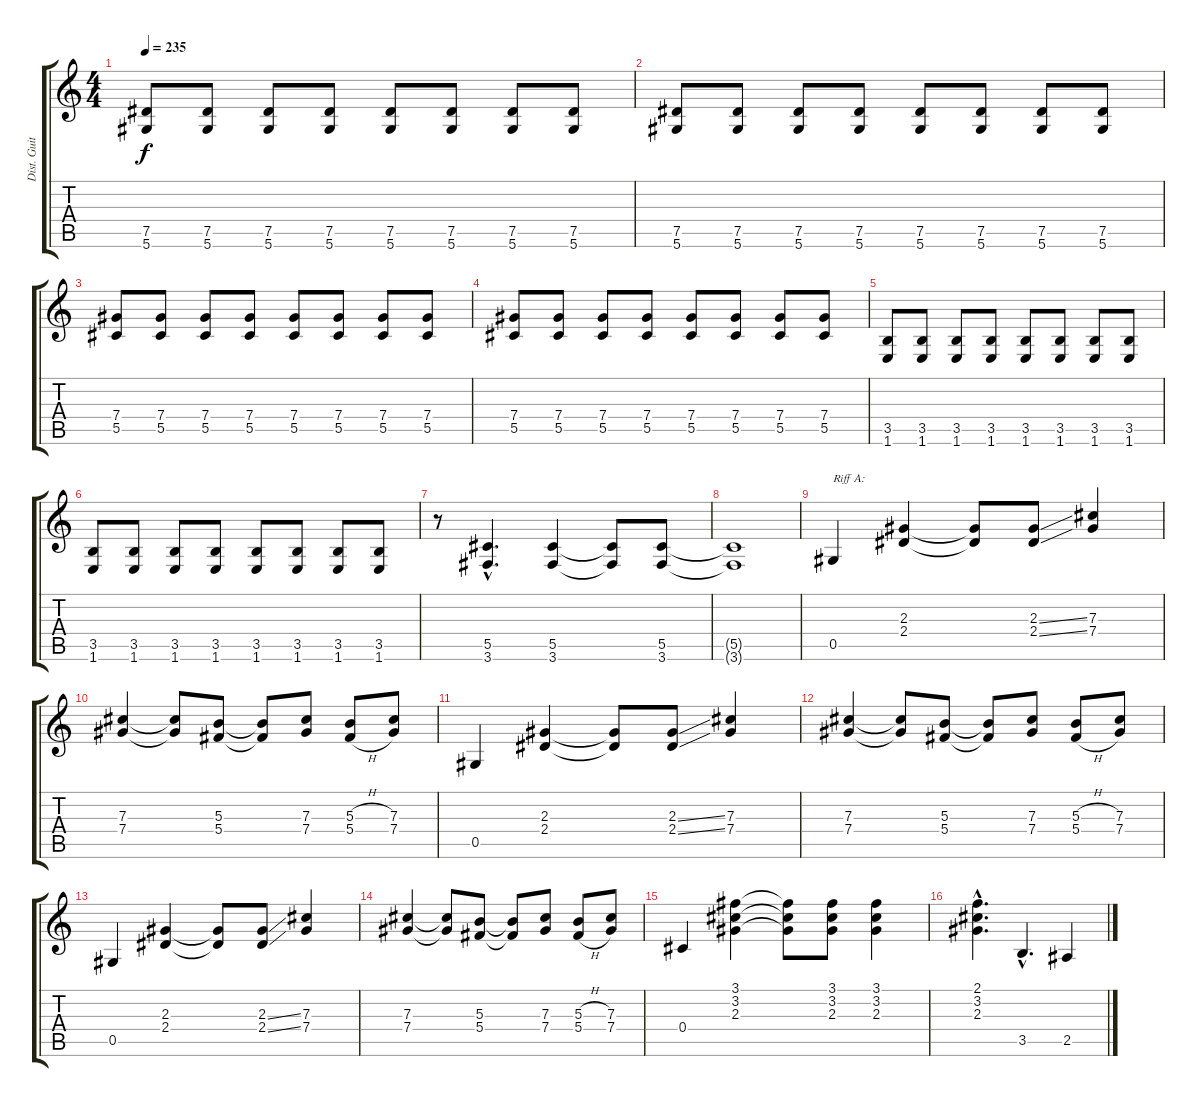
\track ("Dist. Guitar 1" "Dist. Guit") {instrument overdrivenguitar}
\staff {score tabs}
\tuning (Eb4 Bb3 Gb3 Db3 Ab2 Eb2) {hide}
\ts (4 4)
\tempo 235
\clef g2
\ks c
(7.5 5.6).8{dy f} (7.5 5.6).8 (7.5 5.6).8 (7.5 5.6).8 (7.5 5.6).8 (7.5 5.6).8 (7.5 5.6).8 (7.5 5.6).8 |
(7.5 5.6).8 (7.5 5.6).8 (7.5 5.6).8 (7.5 5.6).8 (7.5 5.6).8 (7.5 5.6).8 (7.5 5.6).8 (7.5 5.6).8 |
(7.4 5.5).8 (7.4 5.5).8 (7.4 5.5).8 (7.4 5.5).8 (7.4 5.5).8 (7.4 5.5).8 (7.4 5.5).8 (7.4 5.5).8 |
(7.4 5.5).8 (7.4 5.5).8 (7.4 5.5).8 (7.4 5.5).8 (7.4 5.5).8 (7.4 5.5).8 (7.4 5.5).8 (7.4 5.5).8 |
(3.5 1.6).8 (3.5 1.6).8 (3.5 1.6).8 (3.5 1.6).8 (3.5 1.6).8 (3.5 1.6).8 (3.5 1.6).8 (3.5 1.6).8 |
(3.5 1.6).8 (3.5 1.6).8 (3.5 1.6).8 (3.5 1.6).8 (3.5 1.6).8 (3.5 1.6).8 (3.5 1.6).8 (3.5 1.6).8 |
r.8 (5.5{hac} 3.6{hac}).4{d} (5.5 3.6).4 (5.5{t} 3.6{t}).8 (5.5 3.6).8 |
(5.5{t} 3.6{t}).1 |
0.5.4{txt "Riff A:"} (2.3 2.4).4 (2.3{t} 2.4{t}).8 (2.3{ss} 2.4{ss}).8 (7.3 7.4).4 |
(7.3 7.4).4 (7.3{t} 7.4{t}).8 (5.3 5.4).8 (5.3{t} 5.4{t}).8 (7.3 7.4).8 (5.3{h} 5.4{h}).8 (7.3 7.4).8 |
0.5.4 (2.3 2.4).4 (2.3{t} 2.4{t}).8 (2.3{ss} 2.4{ss}).8 (7.3 7.4).4 |
(7.3 7.4).4 (7.3{t} 7.4{t}).8 (5.3 5.4).8 (5.3{t} 5.4{t}).8 (7.3 7.4).8 (5.3{h} 5.4{h}).8 (7.3 7.4).8 |
0.5.4 (2.3 2.4).4 (2.3{t} 2.4{t}).8 (2.3{ss} 2.4{ss}).8 (7.3 7.4).4 |
(7.3 7.4).4 (7.3{t} 7.4{t}).8 (5.3 5.4).8 (5.3{t} 5.4{t}).8 (7.3 7.4).8 (5.3{h} 5.4{h}).8 (7.3 7.4).8 |
0.4.4 (3.1 3.2 2.3).4 (3.1{t} 3.2{t} 2.3{t}).8 (3.1 3.2 2.3).8 (3.1 3.2 2.3).4 |
(2.1{hac} 3.2{hac} 2.3{hac}).4{d} 3.5{hac}.4{d} 2.5.4
